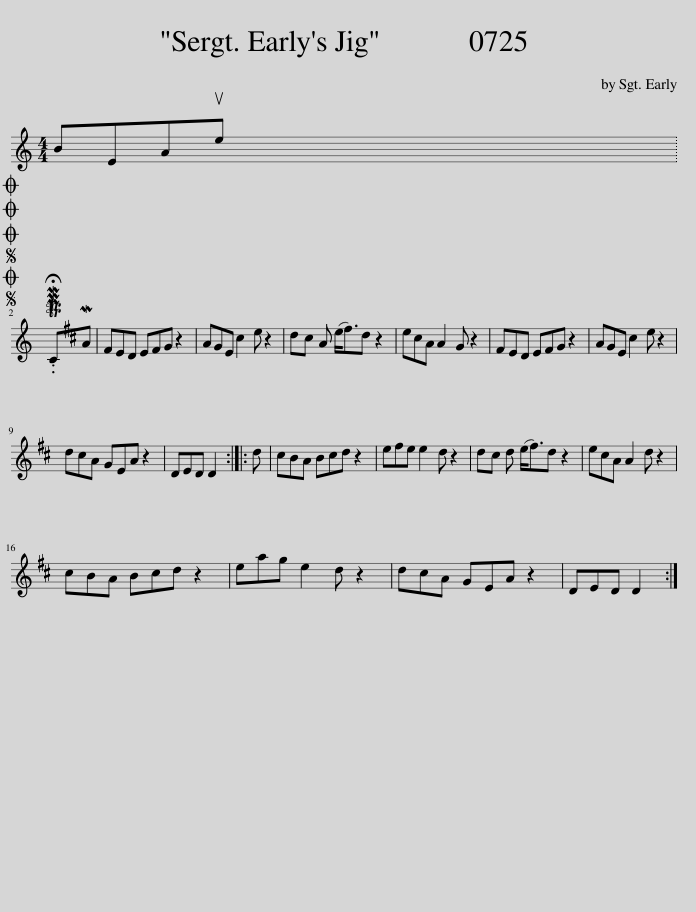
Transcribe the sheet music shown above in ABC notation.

X:1
L:1/8
M:4/4
I:linebreak $
K:C
V:1 treble
V:1
 BEAue x2002 |$SOSOOO .!fermata!PMTCMA | ^FED EFG z2 | AGE ^c2 e z2 | d^c A (e<^f)d z2 | %5
 e^cA A2 G z2 | ^FED EFG z2 | AGE ^c2 e z2 |$ d^cA GEA z2 | DED D2 :: %10
 d | ^cBA Bcd z2 | e^fe e2 d z2 | d^c d (e<^f)d z2 | e^cA A2 d z2 |$ %15
 ^cBA Bcd z2 | eag e2 d z2 | d^cA GEA z2 | DED D2 :| %19
